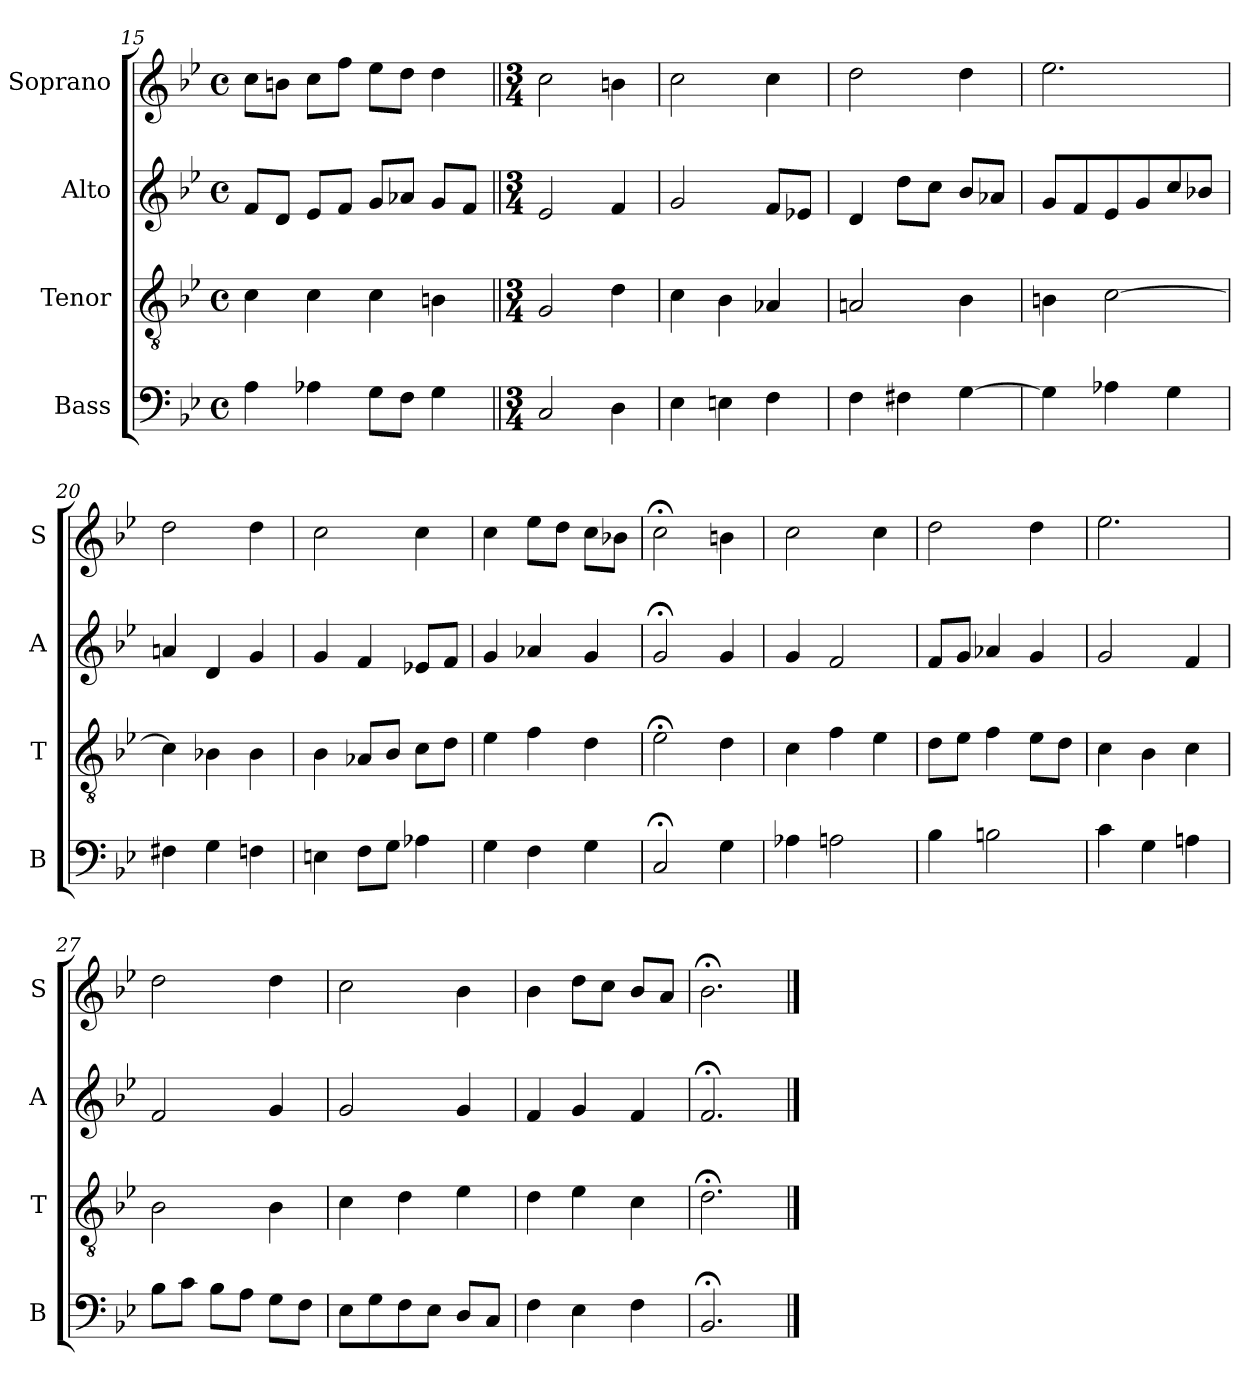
**kern	**kern	**kern	**kern
*part4	*part3	*part2	*part1
*staff4	*staff3	*staff2	*staff1
*I"Bass	*I"Tenor	*I"Alto	*I"Soprano
*I'B	*I'T	*I'A	*I'S
*clefF4	*clefGv2	*clefG2	*clefG2
*k[b-e-]	*k[b-e-]	*k[b-e-]	*k[b-e-]
*B-:	*B-:	*B-:	*B-:
*M4/4	*M4/4	*M4/4	*M4/4
*met(c)	*met(c)	*met(c)	*met(c)
=15	=15	=15	=15
4A	4c	8fL	8ccL
.	.	8dJ	8bnJ
4A-X	4c	8e-L	8ccL
.	.	8fJ	8ffJ
8GL	4c	8gL	8ee-L
8FJ	.	8a-XJ	8ddJ
4G	4Bn	8gL	4dd
.	.	8fJ	.
=16||	=16||	=16||	=16||
*M3/4	*M3/4	*M3/4	*M3/4
2C	2G	2e-	2cc
4D	4d	4f	4bn
=17	=17	=17	=17
4E-	4c	2g	2cc
4En	4B-	.	.
4F	4A-X	8fL	4cc
.	.	8e-XJ	.
=18	=18	=18	=18
4F	2An	4d	2dd
4F#X	.	8ddL	.
.	.	8ccJ	.
[4G	4B-	8b-L	4dd
.	.	8a-XJ	.
=19	=19	=19	=19
4G]	4Bn	8gL	2.ee-
.	.	8f	.
4A-X	[2c	8e-	.
.	.	8g	.
4G	.	8cc	.
.	.	8b-XJ	.
=20	=20	=20	=20
4F#X	4c]	4an	2dd
4G	4B-X	4d	.
4Fn	4B-	4g	4dd
=21	=21	=21	=21
4En	4B-	4g	2cc
8FL	8A-XL	4f	.
8GJ	8B-J	.	.
4A-X	8cL	8e-XL	4cci
.	8dJ	8fJ	.
=22	=22	=22	=22
4G	4e-	4gi	4cci
4F	4f	4a-Xi	8ee-iL
.	.	.	8ddJ
4G	4d	4g	8ccL
.	.	.	8b-XJ
=23	=23	=23	=23
2C;<	2e-;<	2g;<	2cc;<
4G	4d	4g	4bn
=24	=24	=24	=24
4A-X	4c	4g	2cc
2An	4f	2f	.
.	4e-	.	4cc
=25	=25	=25	=25
4B-	8dL	8fL	2dd
.	8e-J	8gJ	.
2Bn	4f	4a-X	.
.	8e-L	4g	4dd
.	8dJ	.	.
=26	=26	=26	=26
4c	4c	2g	2.ee-
4G	4B-	.	.
4An	4c	4f	.
=27	=27	=27	=27
8B-L	2B-	2f	2dd
8cJ	.	.	.
8B-L	.	.	.
8AJ	.	.	.
8GL	4B-	4g	4dd
8FJ	.	.	.
=28	=28	=28	=28
8E-L	4c	2g	2cc
8G	.	.	.
8F	4d	.	.
8E-J	.	.	.
8DL	4e-	4g	4b-i
8CJ	.	.	.
=29	=29	=29	=29
4F	4d	4fi	4b-i
4E-	4e-	4gi	8ddiL
.	.	.	8ccJ
4F	4c	4f	8b-L
.	.	.	8aJ
=30	=30	=30	=30
2.BB-;<	2.d;<	2.f;<	2.b-;<
==	==	==	==
*-	*-	*-	*-
